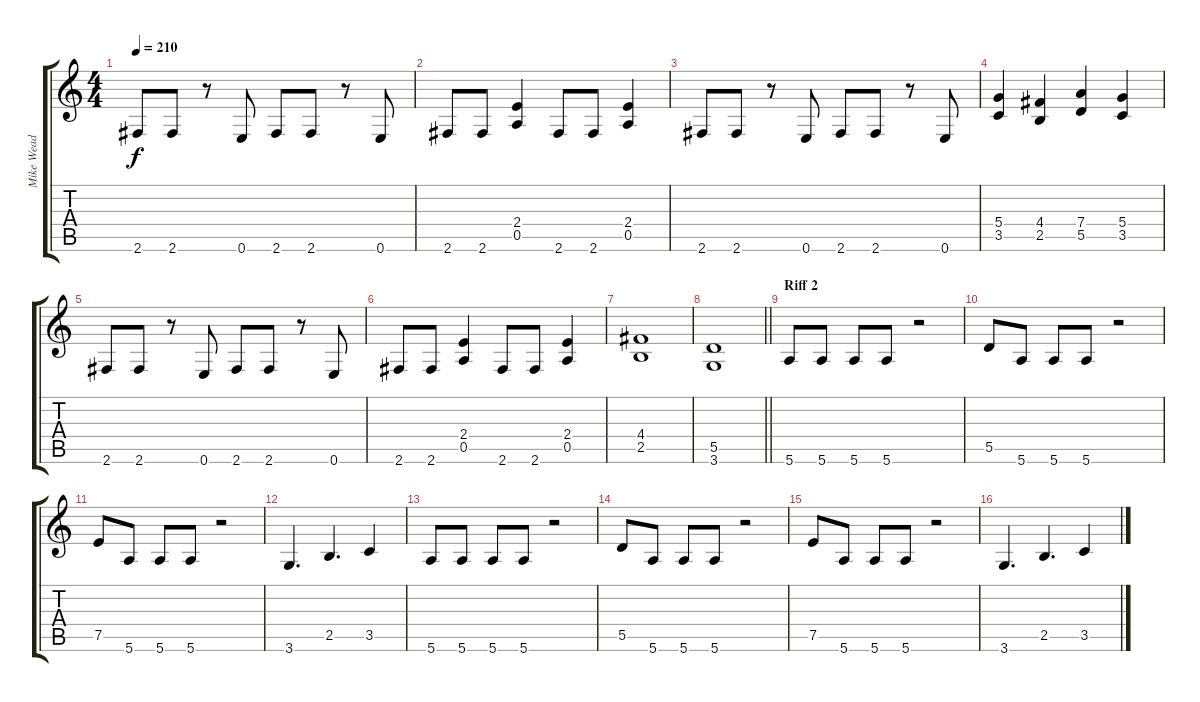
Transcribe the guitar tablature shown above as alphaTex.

\track ("Mike Wead" "Mike Wead") {instrument distortionguitar}
\staff {score tabs}
\tuning (E4 B3 G3 D3 A2 E2) {hide}
\ts (4 4)
\tempo 210
\clef g2
\ks c
2.6.8{dy f} 2.6.8 r.8 0.6.8 2.6.8 2.6.8 r.8 0.6.8 |
2.6.8 2.6.8 (2.4 0.5).4 2.6.8 2.6.8 (2.4 0.5).4 |
2.6.8 2.6.8 r.8 0.6.8 2.6.8 2.6.8 r.8 0.6.8 |
(5.4 3.5).4 (4.4 2.5).4 (7.4 5.5).4 (5.4 3.5).4 |
2.6.8 2.6.8 r.8 0.6.8 2.6.8 2.6.8 r.8 0.6.8 |
2.6.8 2.6.8 (2.4 0.5).4 2.6.8 2.6.8 (2.4 0.5).4 |
(4.4 2.5).1 |
\barLineRight lightlight
(5.5 3.6).1 |
\section ("" "Riff 2")
5.6.8 5.6.8 5.6.8 5.6.8 r.2 |
5.5.8 5.6.8 5.6.8 5.6.8 r.2 |
7.5.8 5.6.8 5.6.8 5.6.8 r.2 |
3.6.4{d} 2.5.4{d} 3.5.4 |
5.6.8 5.6.8 5.6.8 5.6.8 r.2 |
5.5.8 5.6.8 5.6.8 5.6.8 r.2 |
7.5.8 5.6.8 5.6.8 5.6.8 r.2 |
3.6.4{d} 2.5.4{d} 3.5.4
